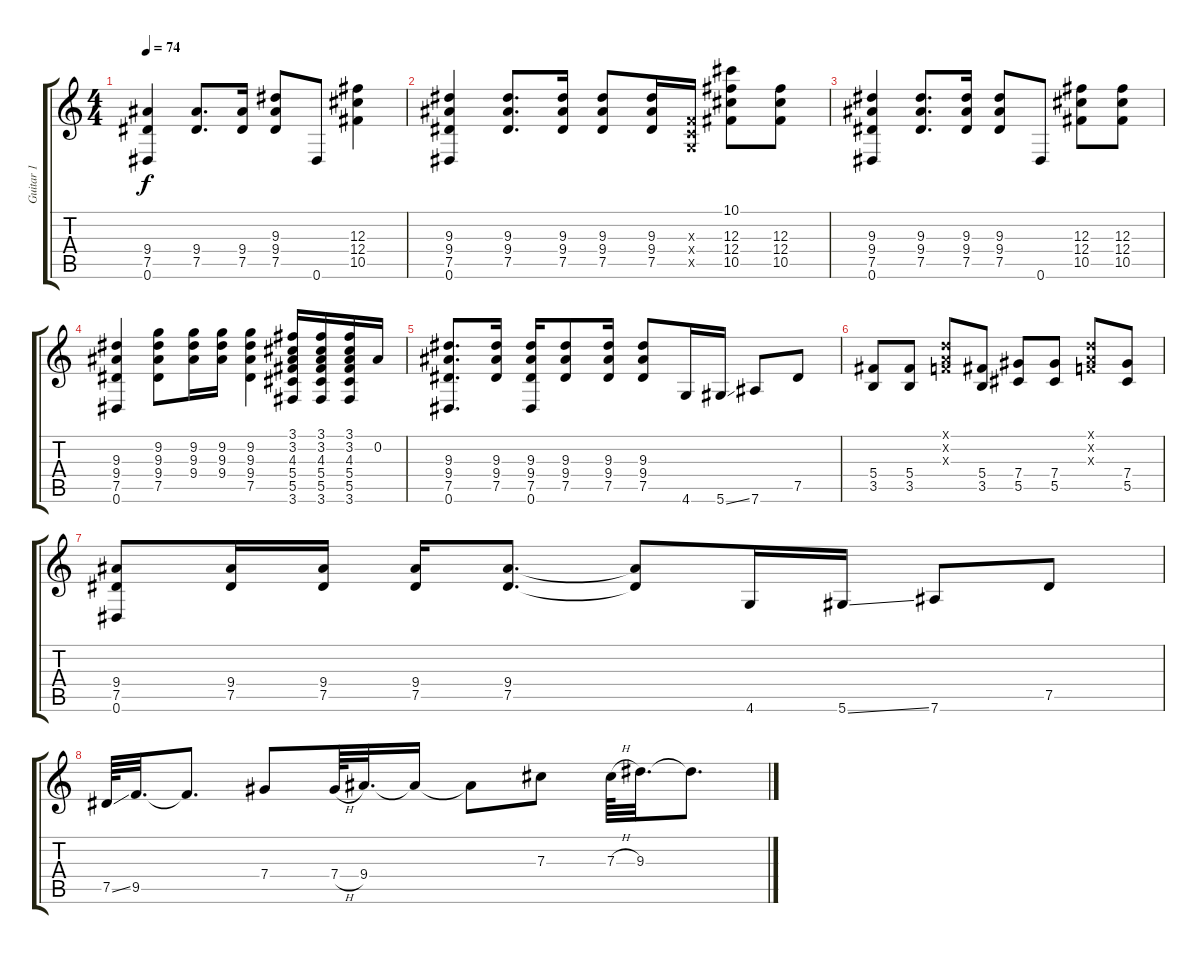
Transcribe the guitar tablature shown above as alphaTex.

\track ("Guitar 1" "Guitar 1") {instrument acousticguitarsteel}
\staff {score tabs}
\tuning (Eb4 Bb3 Gb3 Db3 Ab2 Eb2) {hide}
\ts (4 4)
\tempo 74
\clef g2
\ks c
(9.4 7.5 0.6).4{dy f} (9.4 7.5).8{d} (9.4 7.5).16 (9.3 9.4 7.5).8 0.6.8 (12.3 12.4 10.5).4 |
(9.3 9.4 7.5 0.6).4 (9.3 9.4 7.5).8{d} (9.3 9.4 7.5).16 (9.3 9.4 7.5).8 (9.3 9.4 7.5).16 (-1.3{x} -1.4{x} -1.5{x}).16 (10.1 12.3 12.4 10.5).8 (12.3 12.4 10.5).8 |
(9.3 9.4 7.5 0.6).4 (9.3 9.4 7.5).8{d} (9.3 9.4 7.5).16 (9.3 9.4 7.5).8 0.6.8 (12.3 12.4 10.5).8 (12.3 12.4 10.5).8 |
(9.3 9.4 7.5 0.6).4 (9.2 9.3 9.4 7.5).8 (9.2 9.3 9.4).16 (9.2 9.3 9.4).16 (9.2 9.3 9.4 7.5).4 (3.1 3.2 4.3 5.4 5.5 3.6).16 (3.1 3.2 4.3 5.4 5.5 3.6).16 (3.1 3.2 4.3 5.4 5.5 3.6).16 0.2.16 |
(9.3 9.4 7.5 0.6).8{d} (9.3 9.4 7.5).16 (9.3 9.4 7.5 0.6).16 (9.3 9.4 7.5).8 (9.3 9.4 7.5).16 (9.3 9.4 7.5).8 4.6.16 5.6{ss}.16 7.6.8 7.5.8 |
(5.4 3.5).8 (5.4 3.5).8 (-1.1{x} -1.2{x} -1.3{x}).8 (5.4 3.5).8 (7.4 5.5).8 (7.4 5.5).8 (-1.1{x} -1.2{x} -1.3{x}).8 (7.4 5.5).8 |
(9.4 7.5 0.6).8 (9.4 7.5).16 (9.4 7.5).16 (9.4 7.5).16 (9.4 7.5).8{d} (9.4{t} 7.5{t}).8 4.6.16 5.6{ss}.16 7.6.8 7.5.8 |
7.5{ss}.64 9.5.32{d} 9.5{t}.8{d} 7.4.8 7.4{h}.64 9.4.32{d} 9.4{t}.16 9.4{t}.8 7.3.8 7.3{h}.64 9.3.32{d} 9.3{t}.8{d}
